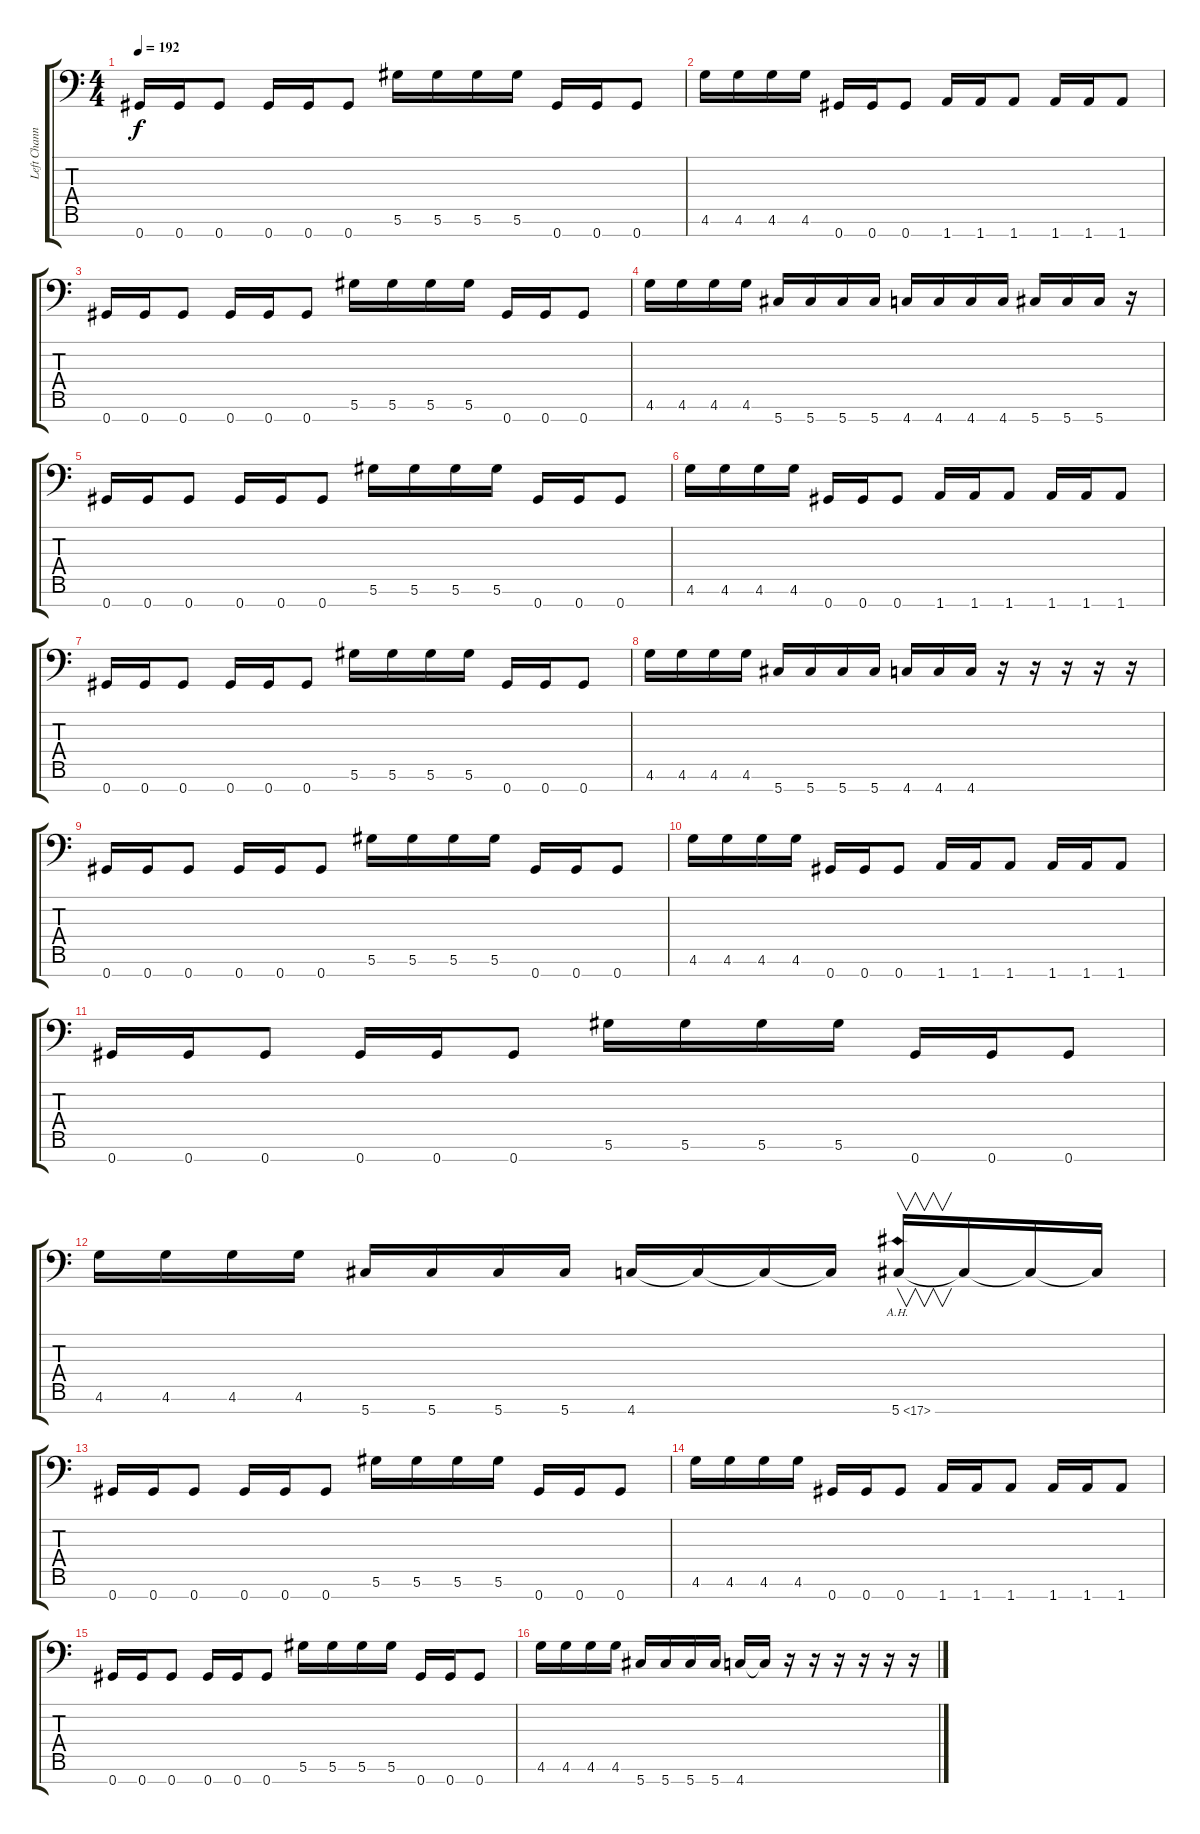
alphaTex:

\track ("Left Channel" "Left Chann") {instrument distortionguitar}
\staff {score tabs}
\tuning (Eb4 Bb3 Gb3 Db3 Ab2 Eb2 Ab1) {hide}
\ts (4 4)
\tempo 192
\clef f4
\ks c
0.7.16{dy f instrument distortionguitar} 0.7.16 0.7.8 0.7.16 0.7.16 0.7.8 5.6.16 5.6.16 5.6.16 5.6.16 0.7.16 0.7.16 0.7.8 |
4.6.16 4.6.16 4.6.16 4.6.16 0.7.16 0.7.16 0.7.8 1.7.16 1.7.16 1.7.8 1.7.16 1.7.16 1.7.8 |
0.7.16 0.7.16 0.7.8 0.7.16 0.7.16 0.7.8 5.6.16 5.6.16 5.6.16 5.6.16 0.7.16 0.7.16 0.7.8 |
4.6.16 4.6.16 4.6.16 4.6.16 5.7.16 5.7.16 5.7.16 5.7.16 4.7.16 4.7.16 4.7.16 4.7.16 5.7.16 5.7.16 5.7.16 r.16 |
0.7.16 0.7.16 0.7.8 0.7.16 0.7.16 0.7.8 5.6.16 5.6.16 5.6.16 5.6.16 0.7.16 0.7.16 0.7.8 |
4.6.16 4.6.16 4.6.16 4.6.16 0.7.16 0.7.16 0.7.8 1.7.16 1.7.16 1.7.8 1.7.16 1.7.16 1.7.8 |
0.7.16 0.7.16 0.7.8 0.7.16 0.7.16 0.7.8 5.6.16 5.6.16 5.6.16 5.6.16 0.7.16 0.7.16 0.7.8 |
4.6.16 4.6.16 4.6.16 4.6.16 5.7.16 5.7.16 5.7.16 5.7.16 4.7.16 4.7.16 4.7.16 r.16 r.16 r.16 r.16 r.16 |
0.7.16 0.7.16 0.7.8 0.7.16 0.7.16 0.7.8 5.6.16 5.6.16 5.6.16 5.6.16 0.7.16 0.7.16 0.7.8 |
4.6.16 4.6.16 4.6.16 4.6.16 0.7.16 0.7.16 0.7.8 1.7.16 1.7.16 1.7.8 1.7.16 1.7.16 1.7.8 |
0.7.16 0.7.16 0.7.8 0.7.16 0.7.16 0.7.8 5.6.16 5.6.16 5.6.16 5.6.16 0.7.16 0.7.16 0.7.8 |
4.6.16 4.6.16 4.6.16 4.6.16 5.7.16 5.7.16 5.7.16 5.7.16 4.7.16 4.7{t}.16 4.7{t}.16 4.7{t}.16 5.7{ah 12}.16{v} 5.7{t}.16 5.7{t}.16 5.7{t}.16 |
0.7.16 0.7.16 0.7.8 0.7.16 0.7.16 0.7.8 5.6.16 5.6.16 5.6.16 5.6.16 0.7.16 0.7.16 0.7.8 |
4.6.16 4.6.16 4.6.16 4.6.16 0.7.16 0.7.16 0.7.8 1.7.16 1.7.16 1.7.8 1.7.16 1.7.16 1.7.8 |
0.7.16 0.7.16 0.7.8 0.7.16 0.7.16 0.7.8 5.6.16 5.6.16 5.6.16 5.6.16 0.7.16 0.7.16 0.7.8 |
4.6.16 4.6.16 4.6.16 4.6.16 5.7.16 5.7.16 5.7.16 5.7.16 4.7.16 4.7{t}.16 r.16 r.16 r.16 r.16 r.16 r.16
